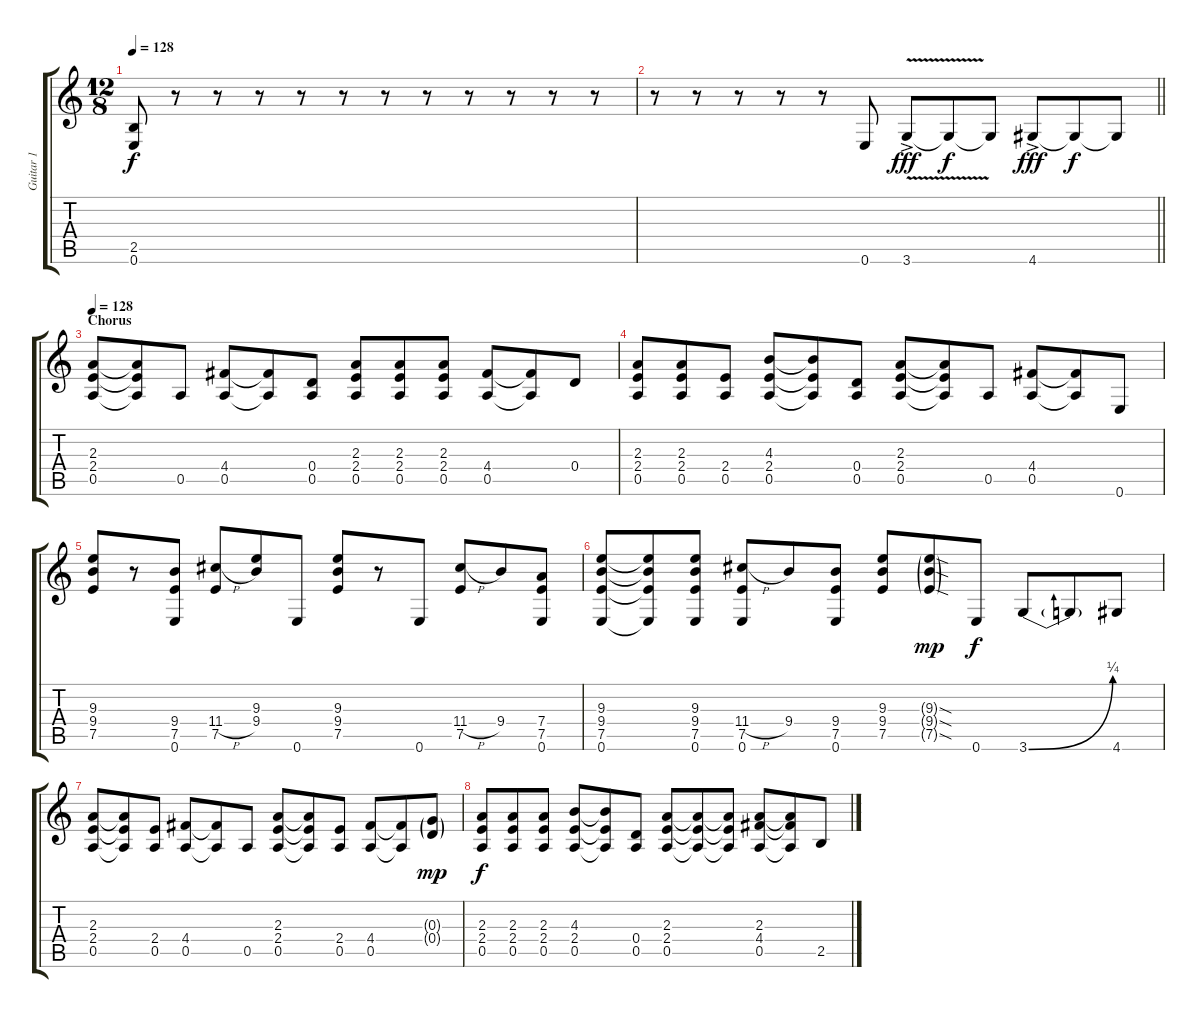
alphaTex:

\track ("Guitar 1" "Guitar 1") {instrument distortionguitar}
\staff {score tabs}
\tuning (E4 B3 G3 D3 A2 E2) {hide}
\ts (12 8)
\tempo 128
\clef g2
\ks c
(2.5 0.6).8{dy f} r.8 r.8 r.8 r.8 r.8 r.8 r.8 r.8 r.8 r.8 r.8 |
\barLineRight lightlight
r.8 r.8 r.8 r.8 r.8 0.6.8 3.6{v ac}.8{dy fff} 3.6{t}.8{dy f} 3.6{t}.8 4.6{ac}.8{dy fff} 4.6{t}.8{dy f} 4.6{t}.8 |
\section ("" "Chorus")
\tempo 128
(2.3 2.4 0.5).8 (2.3{t} 2.4{t} 0.5{t}).8 0.5.8 (4.4 0.5).8 (4.4{t} 0.5{t}).8 (0.4 0.5).8 (2.3 2.4 0.5).8 (2.3 2.4 0.5).8 (2.3 2.4 0.5).8 (4.4 0.5).8 (4.4{t} 0.5{t}).8 0.4.8 |
(2.3 2.4 0.5).8 (2.3 2.4 0.5).8 (2.4 0.5).8 (4.3 2.4 0.5).8 (4.3{t} 2.4{t} 0.5{t}).8 (0.4 0.5).8 (2.3 2.4 0.5).8 (2.3{t} 2.4{t} 0.5{t}).8 0.5.8 (4.4 0.5).8 (4.4{t} 0.5{t}).8 0.6.8 |
(9.3 9.4 7.5).8 r.8 (9.4 7.5 0.6).8 (11.4{h} 7.5).8 (9.3 9.4).8 0.6.8 (9.3 9.4 7.5).8 r.8 0.6.8 (11.4{h} 7.5).8 9.4.8 (7.4 7.5 0.6).8 |
(9.3 9.4 7.5 0.6).8 (9.3{t} 9.4{t} 7.5{t} 0.6{t}).8 (9.3 9.4 7.5 0.6).8 (11.4{h} 7.5 0.6).8 9.4.8 (9.4 7.5 0.6).8 (9.3 9.4 7.5).8 (9.3{sod g} 9.4{sod g} 7.5{sod g}).8{dy mp} 0.6.8{dy f} 3.6{be (bend 0 0 60 1)}.8 3.6{t}.8 4.6.8 |
(2.3 2.4 0.5).8 (2.3{t} 2.4{t} 0.5{t}).8 (2.4 0.5).8 (4.4 0.5).8 (4.4{t} 0.5{t}).8 0.5.8 (2.3 2.4 0.5).8 (2.3{t} 2.4{t} 0.5{t}).8 (2.4 0.5).8 (4.4 0.5).8 (4.4{t} 0.5{t}).8 (0.3{g} 0.4{g}).8{dy mp} |
(2.3 2.4 0.5).8{dy f} (2.3 2.4 0.5).8 (2.3 2.4 0.5).8 (4.3 2.4 0.5).8 (4.3{t} 2.4{t} 0.5{t}).8 (0.4 0.5).8 (2.3 2.4 0.5).8 (2.3{t} 2.4{t} 0.5{t}).8 (2.3{t} 2.4{t} 0.5{t}).8 (2.3 4.4 0.5).8 (2.3{t} 4.4{t} 0.5{t}).8 2.5.8
